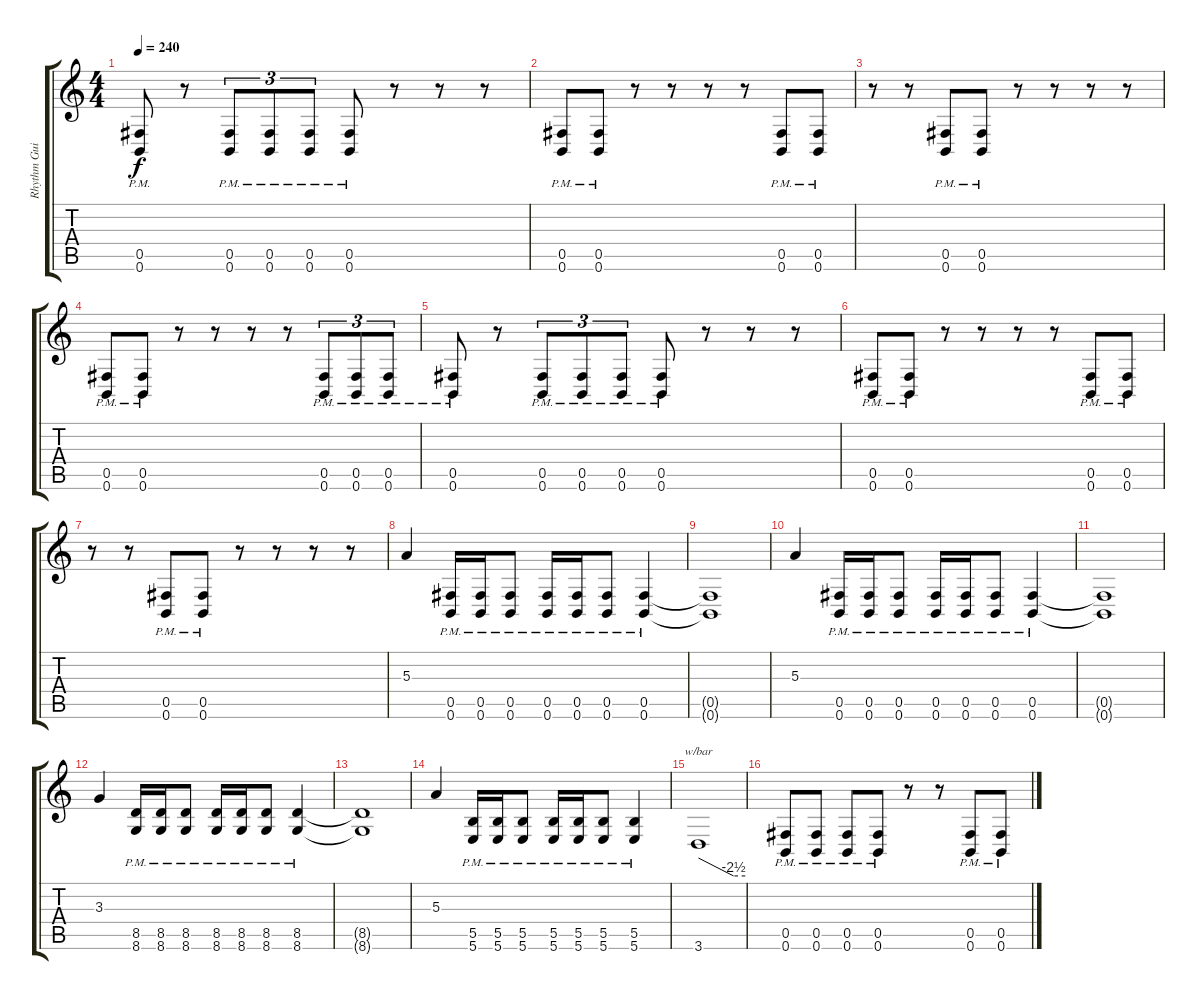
\track ("Rhythm Guitar" "Rhythm Gui") {instrument distortionguitar}
\staff {score tabs}
\tuning (Db4 Ab3 E3 B2 Gb2 B1) {hide}
\ts (4 4)
\tempo 240
\clef g2
\ks c
(0.5{pm} 0.6{pm}).8{dy f} r.8 (0.5{pm} 0.6{pm}).8{tu (3 2)} (0.5{pm} 0.6{pm}).8{tu (3 2)} (0.5{pm} 0.6{pm}).8{tu (3 2)} (0.5{pm} 0.6{pm}).8 r.8 r.8 r.8 |
(0.5{pm} 0.6{pm}).8 (0.5{pm} 0.6{pm}).8 r.8 r.8 r.8 r.8 (0.5{pm} 0.6{pm}).8 (0.5{pm} 0.6{pm}).8 |
r.8 r.8 (0.5{pm} 0.6{pm}).8 (0.5{pm} 0.6{pm}).8 r.8 r.8 r.8 r.8 |
(0.5{pm} 0.6{pm}).8 (0.5{pm} 0.6{pm}).8 r.8 r.8 r.8 r.8 (0.5{pm} 0.6{pm}).8{tu (3 2)} (0.5{pm} 0.6{pm}).8{tu (3 2)} (0.5{pm} 0.6{pm}).8{tu (3 2)} |
(0.5{pm} 0.6{pm}).8 r.8 (0.5{pm} 0.6{pm}).8{tu (3 2)} (0.5{pm} 0.6{pm}).8{tu (3 2)} (0.5{pm} 0.6{pm}).8{tu (3 2)} (0.5{pm} 0.6{pm}).8 r.8 r.8 r.8 |
(0.5{pm} 0.6{pm}).8 (0.5{pm} 0.6{pm}).8 r.8 r.8 r.8 r.8 (0.5{pm} 0.6{pm}).8 (0.5{pm} 0.6{pm}).8 |
r.8 r.8 (0.5{pm} 0.6{pm}).8 (0.5{pm} 0.6{pm}).8 r.8 r.8 r.8 r.8 |
5.3.4 (0.5{pm} 0.6{pm}).16 (0.5{pm} 0.6{pm}).16 (0.5{pm} 0.6{pm}).8 (0.5{pm} 0.6{pm}).16 (0.5{pm} 0.6{pm}).16 (0.5{pm} 0.6{pm}).8 (0.5{pm} 0.6{pm}).4 |
(0.5{t} 0.6{t}).1 |
5.3.4 (0.5{pm} 0.6{pm}).16 (0.5{pm} 0.6{pm}).16 (0.5{pm} 0.6{pm}).8 (0.5{pm} 0.6{pm}).16 (0.5{pm} 0.6{pm}).16 (0.5{pm} 0.6{pm}).8 (0.5{pm} 0.6{pm}).4 |
(0.5{t} 0.6{t}).1 |
3.3.4 (8.5{pm} 8.6{pm}).16 (8.5{pm} 8.6{pm}).16 (8.5{pm} 8.6{pm}).8 (8.5{pm} 8.6{pm}).16 (8.5{pm} 8.6{pm}).16 (8.5{pm} 8.6{pm}).8 (8.5{pm} 8.6{pm}).4 |
(8.5{t} 8.6{t}).1 |
5.3.4 (5.5{pm} 5.6{pm}).16 (5.5{pm} 5.6{pm}).16 (5.5{pm} 5.6{pm}).8 (5.5{pm} 5.6{pm}).16 (5.5{pm} 5.6{pm}).16 (5.5{pm} 5.6{pm}).8 (5.5{pm} 5.6{pm}).4 |
3.6.1{tbe (custom default 0 0 45 -10 60 -10)} |
(0.5{pm} 0.6{pm}).8 (0.5{pm} 0.6{pm}).8 (0.5{pm} 0.6{pm}).8 (0.5{pm} 0.6{pm}).8 r.8 r.8 (0.5{pm} 0.6{pm}).8 (0.5{pm} 0.6{pm}).8
